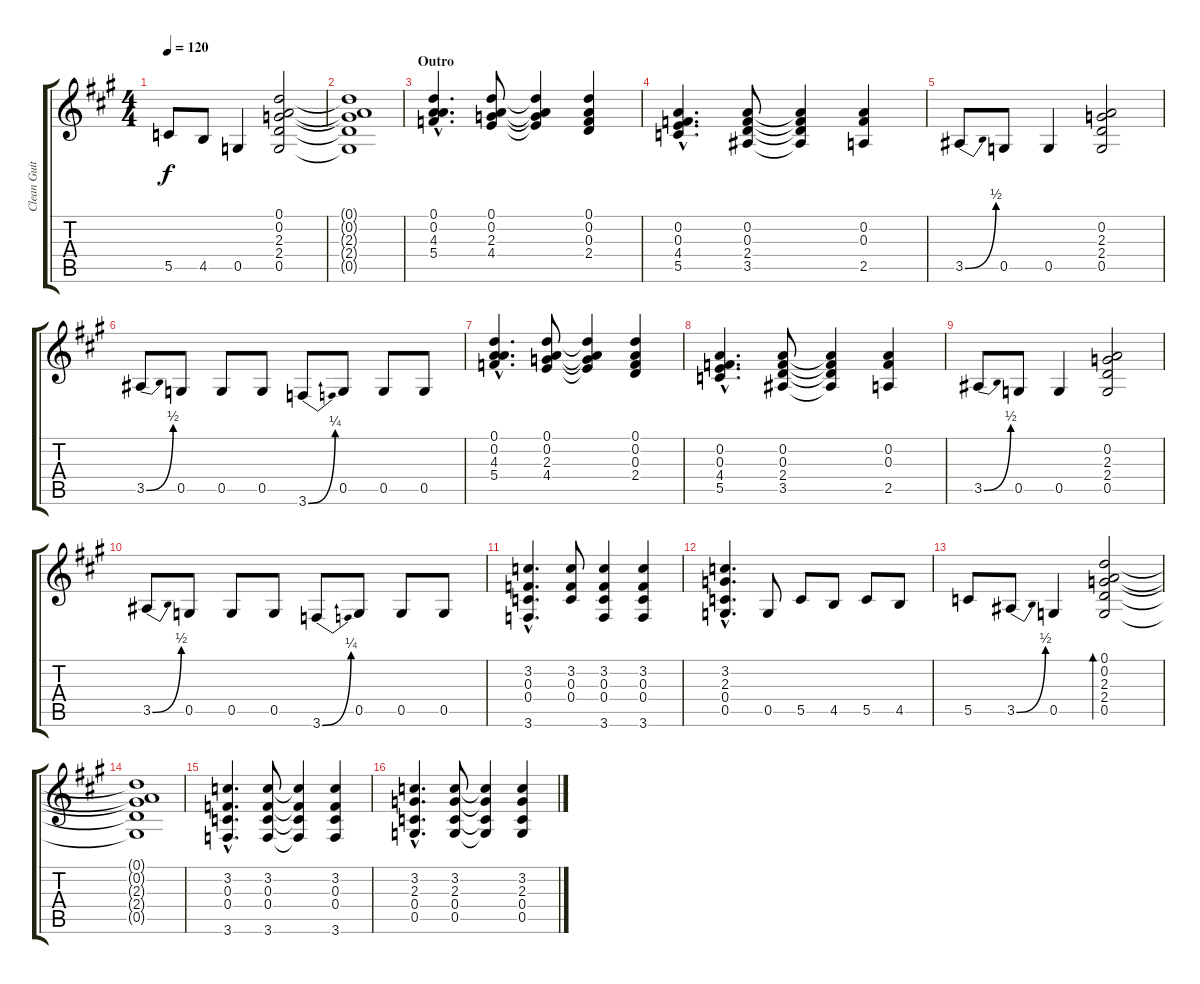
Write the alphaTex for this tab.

\track ("Clean Guitar" "Clean Guit") {instrument acousticguitarsteel}
\staff {score tabs}
\tuning (D4 A3 F3 C3 G2 D2) {hide}
\ts (4 4)
\tempo 120
\clef g2
\ks a
5.5.8{dy f} 4.5.8 0.5.4 (0.1 0.2 2.3 2.4 0.5).2 |
(0.1{t} 0.2{t} 2.3{t} 2.4{t} 0.5{t}).1 |
\section ("" "Outro")
(0.1{hac} 0.2{hac} 4.3{hac} 5.4{hac}).4{d} (0.1 0.2 2.3 4.4).8 (0.1{t} 0.2{t} 2.3{t} 4.4{t}).4 (0.1 0.2 0.3 2.4).4 |
(0.2{hac} 0.3{hac} 4.4{hac} 5.5{hac}).4{d} (0.2 0.3 2.4 3.5).8 (0.2{t} 0.3{t} 2.4{t} 3.5{t}).4 (0.2 0.3 2.5).4 |
3.5{be (bend 0 0 60 2)}.8 0.5.8 0.5.4 (0.2 2.3 2.4 0.5).2 |
3.5{be (bend 0 0 60 2)}.8 0.5.8 0.5.8 0.5.8 3.6{be (bend 0 0 60 1)}.8 0.5.8 0.5.8 0.5.8 |
(0.1{hac} 0.2{hac} 4.3{hac} 5.4{hac}).4{d} (0.1 0.2 2.3 4.4).8 (0.1{t} 0.2{t} 2.3{t} 4.4{t}).4 (0.1 0.2 0.3 2.4).4 |
(0.2{hac} 0.3{hac} 4.4{hac} 5.5{hac}).4{d} (0.2 0.3 2.4 3.5).8 (0.2{t} 0.3{t} 2.4{t} 3.5{t}).4 (0.2 0.3 2.5).4 |
3.5{be (bend 0 0 60 2)}.8 0.5.8 0.5.4 (0.2 2.3 2.4 0.5).2 |
3.5{be (bend 0 0 60 2)}.8 0.5.8 0.5.8 0.5.8 3.6{be (bend 0 0 60 1)}.8 0.5.8 0.5.8 0.5.8 |
(3.2{hac} 0.3{hac} 0.4{hac} 3.6{hac}).4{d} (3.2 0.3 0.4).8 (3.2 0.3 0.4 3.6).4 (3.2 0.3 0.4 3.6).4 |
(3.2{hac} 2.3{hac} 0.4{hac} 0.5{hac}).4{d} 0.5.8 5.5.8 4.5.8 5.5.8 4.5.8 |
5.5.8 3.5{be (bend 0 0 60 2)}.8 0.5.4 (0.1 0.2 2.3 2.4 0.5).2{bd 480} |
(0.1{t} 0.2{t} 2.3{t} 2.4{t} 0.5{t}).1 |
(3.2{hac} 0.3{hac} 0.4{hac} 3.6{hac}).4{d} (3.2 0.3 0.4 3.6).8 (3.2{t} 0.3{t} 0.4{t} 3.6{t}).4 (3.2 0.3 0.4 3.6).4 |
(3.2{hac} 2.3{hac} 0.4{hac} 0.5{hac}).4{d} (3.2 2.3 0.4 0.5).8 (3.2{t} 2.3{t} 0.4{t} 0.5{t}).4 (3.2 2.3 0.4 0.5).4
